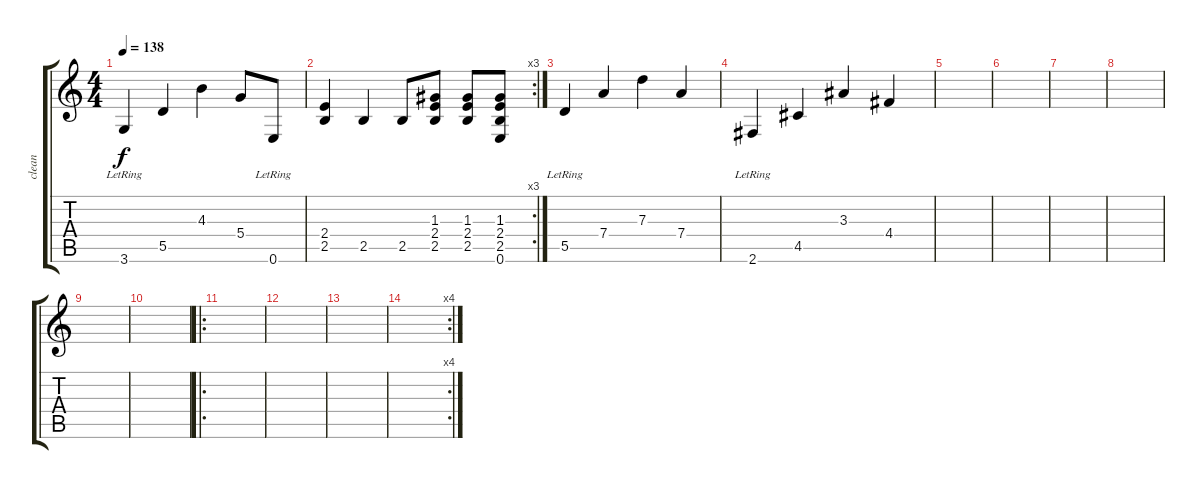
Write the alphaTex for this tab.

\track ("clean" "clean") {instrument acousticguitarnylon}
\staff {score tabs}
\tuning (E4 B3 G3 D3 A2 E2) {hide}
\ts (4 4)
\tempo 138
\clef g2
\ks c
3.6{lr}.4{dy f} 5.5.4 4.3.4 5.4.8 0.6{lr}.8 |
\rc 3
(2.4 2.5).4 2.5.4 2.5.8 (1.3 2.4 2.5).8 (1.3 2.4 2.5).8 (1.3 2.4 2.5 0.6).8 |
5.5{lr}.4 7.4.4 7.3.4 7.4.4 |
2.6{lr}.4 4.5.4 3.3.4 4.4.4 |
|
|
|
|
|
|
\ro
|
|
|
\rc 4
